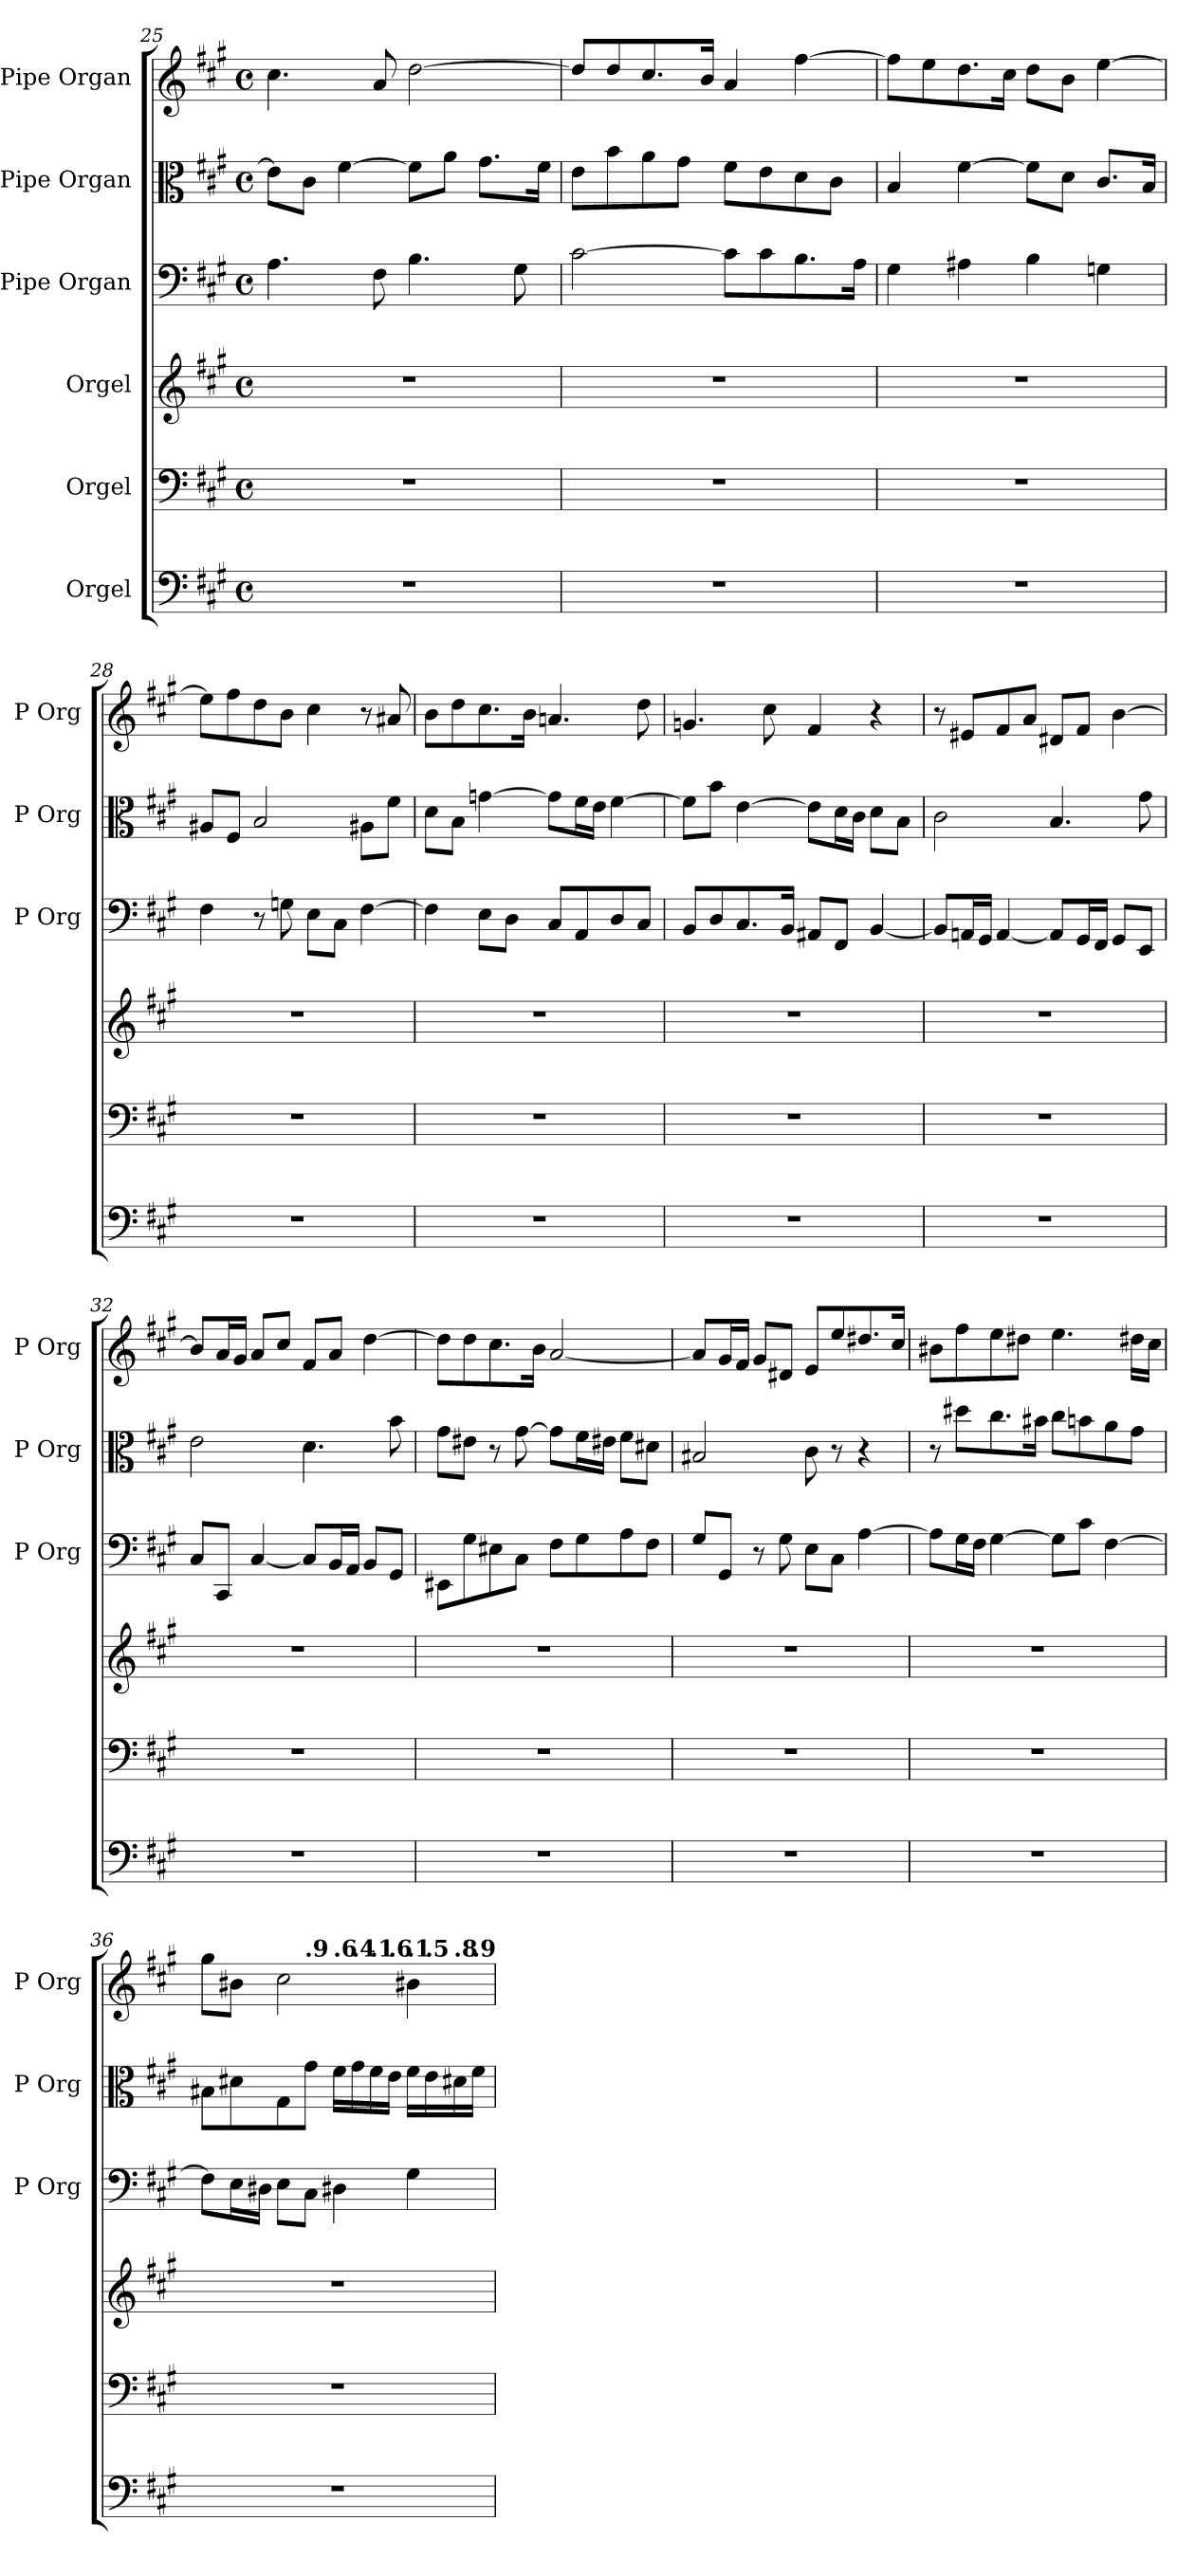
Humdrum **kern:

**kern	**kern	**kern	**kern	**kern	**kern
*part6	*part5	*part4	*part3	*part2	*part1
*staff6	*staff5	*staff4	*staff3	*staff2	*staff1
*I"Orgel	*I"Orgel	*I"Orgel	*I"Pipe Organ	*I"Pipe Organ	*I"Pipe Organ
*	*	*	*I'P Org	*I'P Org	*I'P Org
!!LO:LB:g=z
*clefF4	*clefF4	*clefG2	*clefF4	*clefC3	*clefG2
*k[f#c#g#]	*k[f#c#g#]	*k[f#c#g#]	*k[f#c#g#]	*k[f#c#g#]	*k[f#c#g#]
*M4/4	*M4/4	*M4/4	*M4/4	*M4/4	*M4/4
*met(c)	*met(c)	*met(c)	*met(c)	*met(c)	*met(c)
=25	=25	=25	=25	=25	=25
1r	1r	1r	4.A\	8e\L]	4.cc#\
.	.	.	.	8c#\J	.
.	.	.	.	[4f#\	.
.	.	.	8F#\	.	8a/
.	.	.	4.B\	8f#\L]	[2dd\
.	.	.	.	8a\J	.
.	.	.	.	8.g#\L	.
.	.	.	8G#\	.	.
.	.	.	.	16f#\Jk	.
=26	=26	=26	=26	=26	=26
1r	1r	1r	[2c#\	8e\L	8dd/L]
.	.	.	.	8b\	8dd/
.	.	.	.	8a\	8.cc#/
.	.	.	.	8g#\J	.
.	.	.	.	.	16b/Jk
.	.	.	8c#\L]	8f#\L	4a/
.	.	.	8c#\	8e\	.
.	.	.	8.B\	8d\	[4ff#\
.	.	.	.	8c#\J	.
.	.	.	16A\Jk	.	.
=27	=27	=27	=27	=27	=27
1r	1r	1r	4G#\	4B/	8ff#\L]
.	.	.	.	.	8ee\
.	.	.	4A#X\	[4f#\	8.dd\
.	.	.	.	.	16cc#\Jk
.	.	.	4B\	8f#\L]	8dd\L
.	.	.	.	8d\J	8b\J
.	.	.	4Gn\	8.c#/L	[4ee\
.	.	.	.	16B/Jk	.
=28	=28	=28	=28	=28	=28
1r	1r	1r	4F#\	8A#X/L	8ee\L]
.	.	.	.	8F#/J	8ff#\
.	.	.	8r	2B/	8dd\
.	.	.	8Gn\	.	8b\J
.	.	.	8E\L	.	4cc#\
.	.	.	8C#\J	.	.
.	.	.	[4F#\	8A#X\L	8r
.	.	.	.	8f#\J	8a#X/
!!LO:LB:g=z
=29	=29	=29	=29	=29	=29
1r	1r	1r	4F#\]	8d\L	8b\L
.	.	.	.	8B\J	8dd\
.	.	.	8E\L	[4gn\	8.cc#\
.	.	.	8D\J	.	.
.	.	.	.	.	16b\Jk
.	.	.	8C#/L	8g\L]	4.an/
.	.	.	8AA/	16f#\L	.
.	.	.	.	16e\JJ	.
.	.	.	8D/	[4f#\	.
.	.	.	8C#/J	.	8dd\
=30	=30	=30	=30	=30	=30
1r	1r	1r	8BB/L	8f#\L]	4.gn/
.	.	.	8D/	8b\J	.
.	.	.	8.C#/	[4e\	.
.	.	.	.	.	8cc#\
.	.	.	16BB/Jk	.	.
.	.	.	8AA#X/L	8e\L]	4f#/
.	.	.	8FF#/J	16d\L	.
.	.	.	.	16c#\JJ	.
.	.	.	[4BB/	8d\L	4r
.	.	.	.	8B\J	.
=31	=31	=31	=31	=31	=31
1r	1r	1r	8BB/L]	2c#\	8r
.	.	.	16AAn/L	.	8e#X/L
.	.	.	16GG#/JJ	.	.
.	.	.	[4AA/	.	8f#/
.	.	.	.	.	8a/J
.	.	.	8AA/L]	4.B/	8d#X/L
.	.	.	16GG#/L	.	8f#/J
.	.	.	16FF#/JJ	.	.
.	.	.	8GG#/L	.	[4b\
.	.	.	8EE/J	8g#\	.
=32	=32	=32	=32	=32	=32
1r	1r	1r	8C#/L	2e\	8b/L]
.	.	.	8CC#/J	.	16a/L
.	.	.	.	.	16g#/JJ
.	.	.	[4C#/	.	8a/L
.	.	.	.	.	8cc#/J
.	.	.	8C#/L]	4.d\	8f#/L
.	.	.	16BB/L	.	8a/J
.	.	.	16AA/JJ	.	.
.	.	.	8BB/L	.	[4dd\
.	.	.	8GG#/J	8b\	.
!!LO:PB:g=z
=33	=33	=33	=33	=33	=33
1r	1r	1r	8EE#X/L	8g#\L	8dd\L]
.	.	.	8G#\	8e#X\J	8dd\
.	.	.	8E#X\	8r	8.cc#\
.	.	.	8C#\J	[8g#\	.
.	.	.	.	.	16b\Jk
.	.	.	8F#\L	8g#\L]	[2a/
.	.	.	8G#\	16f#\L	.
.	.	.	.	16e#X\JJ	.
.	.	.	8A\	8f#\L	.
.	.	.	8F#\J	8d#X\J	.
=34	=34	=34	=34	=34	=34
1r	1r	1r	8G#/L	2B#X/	8a/L]
.	.	.	8GG#/J	.	16g#/L
.	.	.	.	.	16f#/JJ
.	.	.	8r	.	8g#/L
.	.	.	8G#\	.	8d#X/J
.	.	.	8E\L	8c#\	8e/L
.	.	.	8C#\J	8r	8ee/
.	.	.	[4A\	4r	8.dd#X/
.	.	.	.	.	16cc#/Jk
!!LO:LB:g=z
=35	=35	=35	=35	=35	=35
1r	1r	1r	8A\L]	8r	8b#X\L
.	.	.	16G#\L	8dd#X\L	8ff#\
.	.	.	16F#\JJ	.	.
.	.	.	[4G#\	8.cc#\	8ee\
.	.	.	.	.	8dd#X\J
.	.	.	.	16b#X\Jk	.
.	.	.	8G#\L]	8cc#\L	4.ee\
.	.	.	8c#\J	8bn\	.
.	.	.	[4F#\	8a\	.
.	.	.	.	8g#\J	16dd#X\LL
.	.	.	.	.	16cc#\JJ
=36	=36	=36	=36	=36	=36
*	*	*	*	*	*^
*	*	*	*	*	*	*^
*	*	*	*	*	*	*	*^
*	*	*	*	*	*	*	*	*^
*	*	*	*	*	*	*	*	*	*^
*	*	*	*	*	*	*	*	*	*	*^
1r	1r	1r	8F#\L]	8B#X\L	8gg#\L	4.ryy	2ryy	2ryy	2ryy	2ryy	2ryy
.	.	.	16E\L	8d#X\	8b#X\J	.	.	.	.	.	.
.	.	.	16D#X\JJ	.	.	.	.	.	.	.	.
*	*	*	*	*	*MM49	*	*	*	*	*	*
.	.	.	8E\L	8G#\	2cc#\	.	.	.	.	.	.
*	*	*	*	*	*MM48	*	*	*	*	*	*
!	!	!	!	!	!	!LO:TX:a:B:t=.9	!	!	!	!	!
.	.	.	8C#\J	8g#\J	.	2ryy	.	.	.	.	.
*	*	*	*	*	*MM48	*	*	*	*	*	*
!	!	!	!	!	!	!	!LO:TX:a:B:t=.6	!	!	!	!
.	.	.	4D#X\	16f#\LL	.	.	2ryy	16ryy	8ryy	8.ryy	4ryy
*	*	*	*	*	*MM48	*	*	*	*	*	*
!	!	!	!	!	!	!	!	!LO:TX:a:B:t=.4	!	!	!
.	.	.	.	16g#\	.	.	.	4..ryy	.	.	.
*	*	*	*	*	*MM48	*	*	*	*	*	*
!	!	!	!	!	!	!	!	!	!LO:TX:a:B:t=.1	!	!
.	.	.	.	16f#\	.	.	.	.	4.ryy	.	.
*	*	*	*	*	*MM47	*	*	*	*	*	*
!	!	!	!	!	!	!	!	!	!	!LO:TX:a:B:t=.6	!
.	.	.	.	16e\JJ	.	.	.	.	.	4ryy	.
*	*	*	*	*	*MM47	*	*	*	*	*	*
!	!	!	!	!	!LO:TX:a:B:t=.1	!	!	!	!	!	!
.	.	.	4G#\	16f#\LL	4b#X\	.	.	.	.	.	16ryy
*	*	*	*	*	*MM46	*	*	*	*	*	*
!	!	!	!	!	!	!	!	!	!	!	!LO:TX:a:B:t=.5
.	.	.	.	16e\	.	.	.	.	.	.	8.ryy
*	*	*	*	*	*MM45	*	*	*	*	*	*
!	!	!	!	!	!	!LO:TX:a:B:t=.8	!	!	!	!	!
.	.	.	.	16d#X\	.	8ryy	.	.	.	.	.
*	*	*	*	*	*MM44	*	*	*	*	*	*
!	!	!	!	!	!	!	!	!	!	!LO:TX:a:B:t=.9	!
.	.	.	.	16f#\JJ	.	.	.	.	.	16ryy	.
*	*	*	*	*	*v	*v	*v	*v	*v	*v	*v
=	=	=	=	=	=
*-	*-	*-	*-	*-	*-
